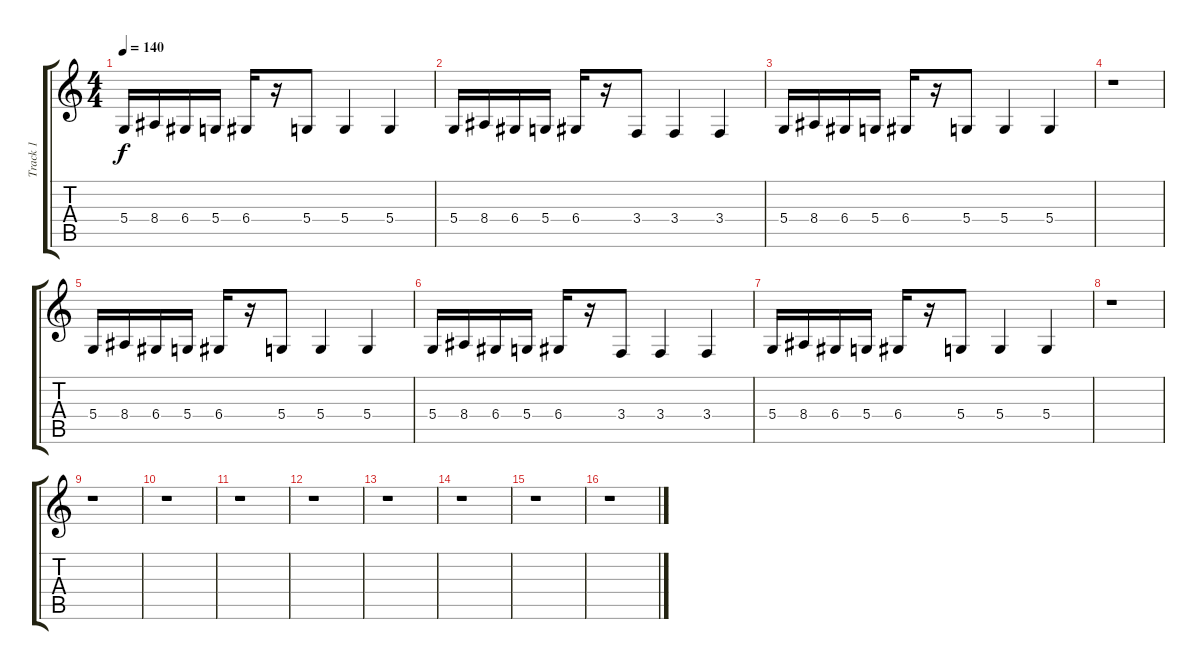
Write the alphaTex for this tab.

\track ("Track 1" "Track 1") {instrument lead2sawtooth}
\staff {score tabs}
\tuning (E4 B3 G3 D3 A2 E2) {hide}
\ts (4 4)
\tempo 140
\clef g2
\ks c
5.4.16{dy f} 8.4.16 6.4.16 5.4.16 6.4.16 r.16 5.4.8 5.4.4 5.4.4 |
5.4.16 8.4.16 6.4.16 5.4.16 6.4.16 r.16 3.4.8 3.4.4 3.4.4 |
5.4.16 8.4.16 6.4.16 5.4.16 6.4.16 r.16 5.4.8 5.4.4 5.4.4 |
r.1 |
5.4.16 8.4.16 6.4.16 5.4.16 6.4.16 r.16 5.4.8 5.4.4 5.4.4 |
5.4.16 8.4.16 6.4.16 5.4.16 6.4.16 r.16 3.4.8 3.4.4 3.4.4 |
5.4.16 8.4.16 6.4.16 5.4.16 6.4.16 r.16 5.4.8 5.4.4 5.4.4 |
r.1 |
r.1 |
r.1 |
r.1 |
r.1 |
r.1 |
r.1 |
r.1 |
r.1
